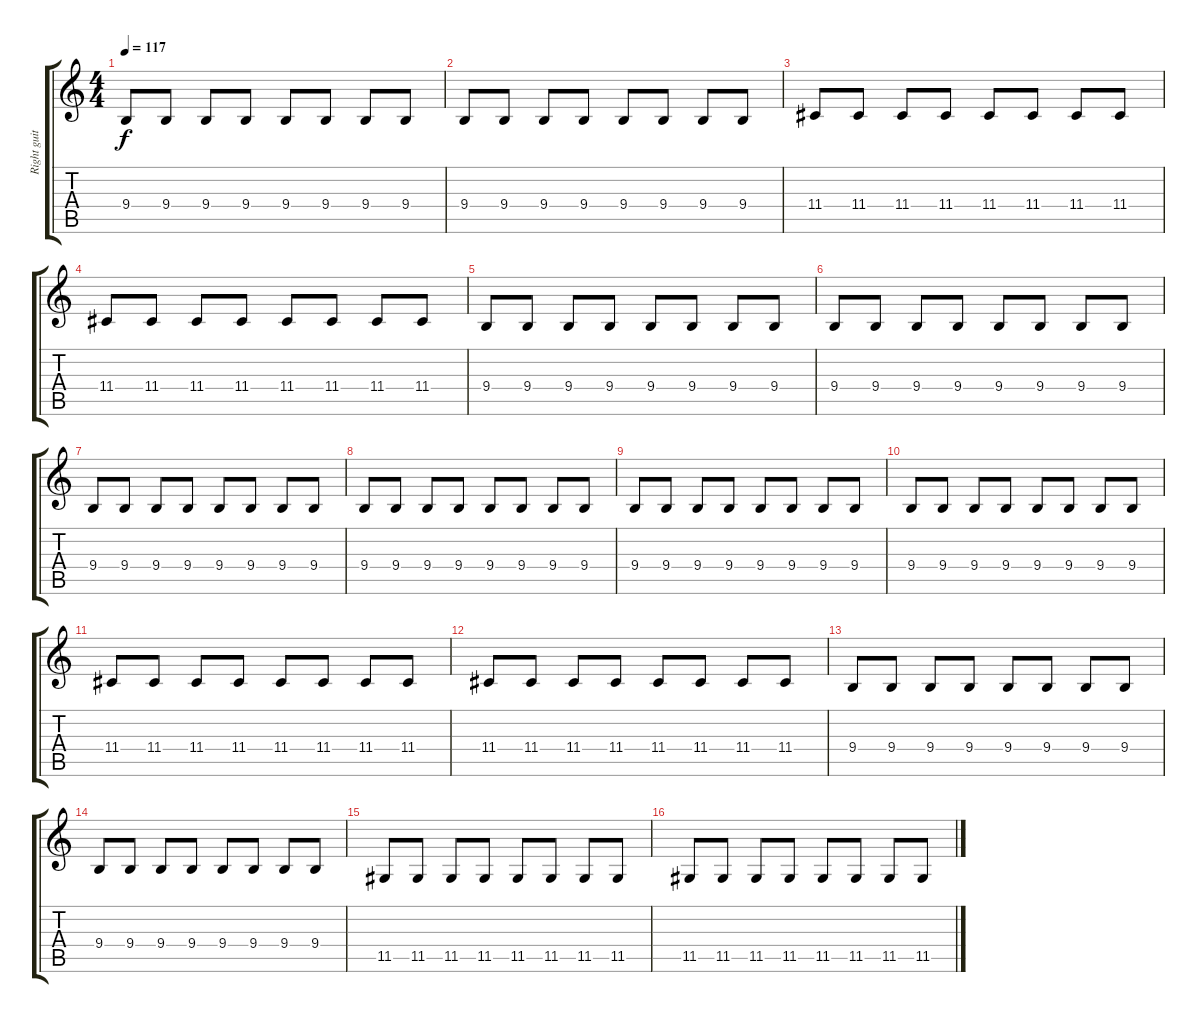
\track ("Right guitar" "Right guit") {instrument lead5charang}
\staff {score tabs}
\tuning (E4 B3 G3 D3 A2 E2) {hide}
\ts (4 4)
\tempo 117
\clef g2
\ks c
9.4.8{dy f} 9.4.8 9.4.8 9.4.8 9.4.8 9.4.8 9.4.8 9.4.8 |
9.4.8 9.4.8 9.4.8 9.4.8 9.4.8 9.4.8 9.4.8 9.4.8 |
11.4.8 11.4.8 11.4.8 11.4.8 11.4.8 11.4.8 11.4.8 11.4.8 |
11.4.8 11.4.8 11.4.8 11.4.8 11.4.8 11.4.8 11.4.8 11.4.8 |
9.4.8 9.4.8 9.4.8 9.4.8 9.4.8 9.4.8 9.4.8 9.4.8 |
9.4.8 9.4.8 9.4.8 9.4.8 9.4.8 9.4.8 9.4.8 9.4.8 |
9.4.8 9.4.8 9.4.8 9.4.8 9.4.8 9.4.8 9.4.8 9.4.8 |
9.4.8 9.4.8 9.4.8 9.4.8 9.4.8 9.4.8 9.4.8 9.4.8 |
9.4.8 9.4.8 9.4.8 9.4.8 9.4.8 9.4.8 9.4.8 9.4.8 |
9.4.8 9.4.8 9.4.8 9.4.8 9.4.8 9.4.8 9.4.8 9.4.8 |
11.4.8 11.4.8 11.4.8 11.4.8 11.4.8 11.4.8 11.4.8 11.4.8 |
11.4.8 11.4.8 11.4.8 11.4.8 11.4.8 11.4.8 11.4.8 11.4.8 |
9.4.8 9.4.8 9.4.8 9.4.8 9.4.8 9.4.8 9.4.8 9.4.8 |
9.4.8 9.4.8 9.4.8 9.4.8 9.4.8 9.4.8 9.4.8 9.4.8 |
11.5.8 11.5.8 11.5.8 11.5.8 11.5.8 11.5.8 11.5.8 11.5.8 |
11.5.8 11.5.8 11.5.8 11.5.8 11.5.8 11.5.8 11.5.8 11.5.8
